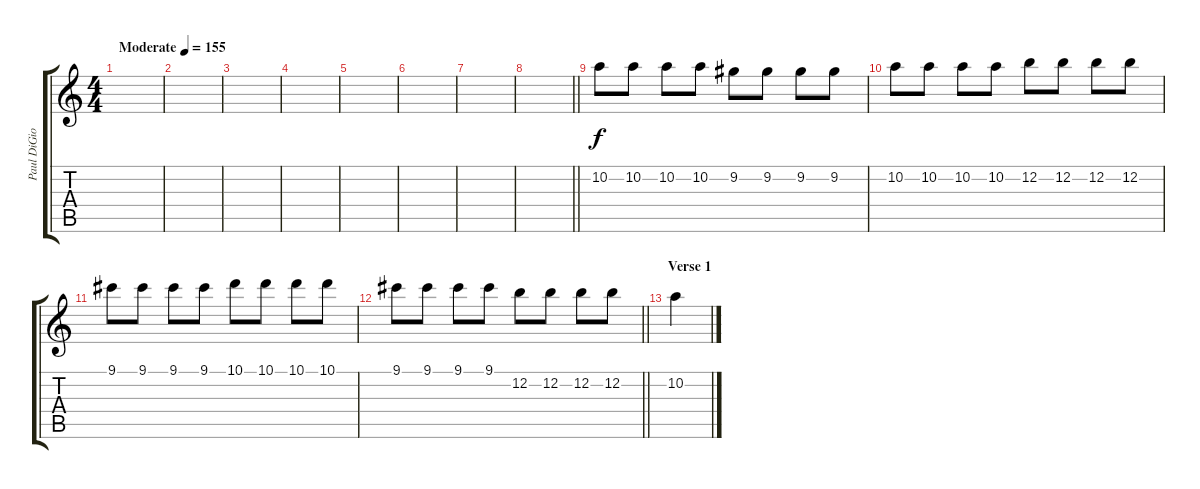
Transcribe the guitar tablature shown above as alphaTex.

\track ("Paul DiGiovanni (Lead Guitar)" "Paul DiGio") {instrument overdrivenguitar}
\staff {score tabs}
\tuning (E4 B3 G3 D3 A2 E2) {hide}
\ts (4 4)
\tempo (155 "Moderate")
\clef g2
\ks c
|
|
|
|
|
|
|
\barLineRight lightlight
|
10.2.8 10.2.8 10.2.8 10.2.8 9.2.8 9.2.8 9.2.8 9.2.8 |
10.2.8 10.2.8 10.2.8 10.2.8 12.2.8 12.2.8 12.2.8 12.2.8 |
9.1.8 9.1.8 9.1.8 9.1.8 10.1.8 10.1.8 10.1.8 10.1.8 |
\barLineRight lightlight
9.1.8 9.1.8 9.1.8 9.1.8 12.2.8 12.2.8 12.2.8 12.2.8 |
\section ("" "Verse 1")
10.2.4
